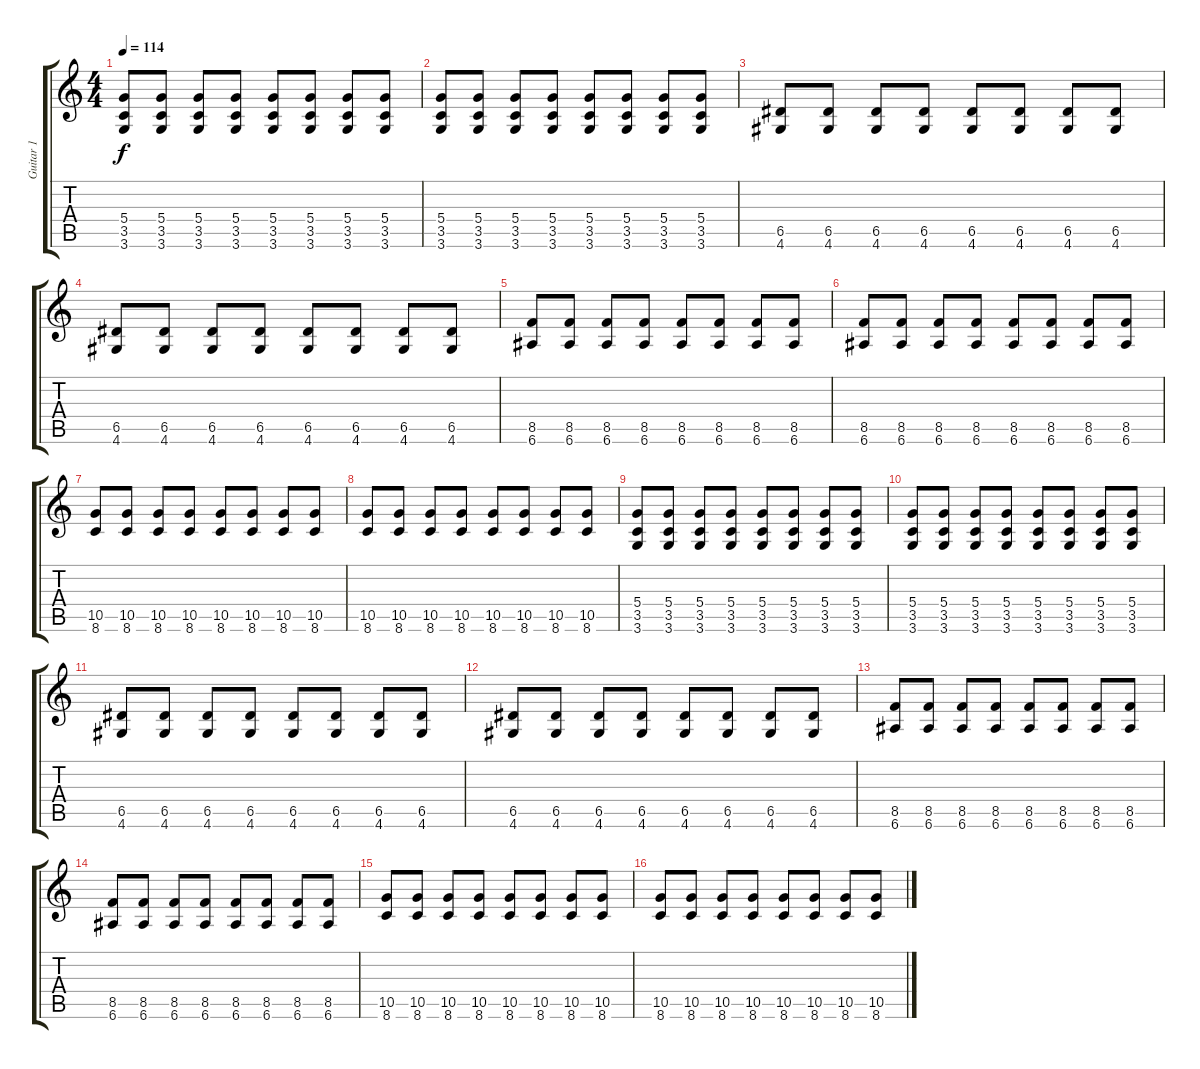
\track ("Guitar 1" "Guitar 1") {instrument overdrivenguitar}
\staff {score tabs}
\tuning (E4 B3 G3 D3 A2 E2) {hide}
\ts (4 4)
\tempo 114
\clef g2
\ks c
(5.4 3.5 3.6).8{dy f} (5.4 3.5 3.6).8 (5.4 3.5 3.6).8 (5.4 3.5 3.6).8 (5.4 3.5 3.6).8 (5.4 3.5 3.6).8 (5.4 3.5 3.6).8 (5.4 3.5 3.6).8 |
(5.4 3.5 3.6).8 (5.4 3.5 3.6).8 (5.4 3.5 3.6).8 (5.4 3.5 3.6).8 (5.4 3.5 3.6).8 (5.4 3.5 3.6).8 (5.4 3.5 3.6).8 (5.4 3.5 3.6).8 |
(6.5 4.6).8 (6.5 4.6).8 (6.5 4.6).8 (6.5 4.6).8 (6.5 4.6).8 (6.5 4.6).8 (6.5 4.6).8 (6.5 4.6).8 |
(6.5 4.6).8 (6.5 4.6).8 (6.5 4.6).8 (6.5 4.6).8 (6.5 4.6).8 (6.5 4.6).8 (6.5 4.6).8 (6.5 4.6).8 |
(8.5 6.6).8 (8.5 6.6).8 (8.5 6.6).8 (8.5 6.6).8 (8.5 6.6).8 (8.5 6.6).8 (8.5 6.6).8 (8.5 6.6).8 |
(8.5 6.6).8 (8.5 6.6).8 (8.5 6.6).8 (8.5 6.6).8 (8.5 6.6).8 (8.5 6.6).8 (8.5 6.6).8 (8.5 6.6).8 |
(10.5 8.6).8 (10.5 8.6).8 (10.5 8.6).8 (10.5 8.6).8 (10.5 8.6).8 (10.5 8.6).8 (10.5 8.6).8 (10.5 8.6).8 |
(10.5 8.6).8 (10.5 8.6).8 (10.5 8.6).8 (10.5 8.6).8 (10.5 8.6).8 (10.5 8.6).8 (10.5 8.6).8 (10.5 8.6).8 |
(5.4 3.5 3.6).8 (5.4 3.5 3.6).8 (5.4 3.5 3.6).8 (5.4 3.5 3.6).8 (5.4 3.5 3.6).8 (5.4 3.5 3.6).8 (5.4 3.5 3.6).8 (5.4 3.5 3.6).8 |
(5.4 3.5 3.6).8 (5.4 3.5 3.6).8 (5.4 3.5 3.6).8 (5.4 3.5 3.6).8 (5.4 3.5 3.6).8 (5.4 3.5 3.6).8 (5.4 3.5 3.6).8 (5.4 3.5 3.6).8 |
(6.5 4.6).8 (6.5 4.6).8 (6.5 4.6).8 (6.5 4.6).8 (6.5 4.6).8 (6.5 4.6).8 (6.5 4.6).8 (6.5 4.6).8 |
(6.5 4.6).8 (6.5 4.6).8 (6.5 4.6).8 (6.5 4.6).8 (6.5 4.6).8 (6.5 4.6).8 (6.5 4.6).8 (6.5 4.6).8 |
(8.5 6.6).8 (8.5 6.6).8 (8.5 6.6).8 (8.5 6.6).8 (8.5 6.6).8 (8.5 6.6).8 (8.5 6.6).8 (8.5 6.6).8 |
(8.5 6.6).8 (8.5 6.6).8 (8.5 6.6).8 (8.5 6.6).8 (8.5 6.6).8 (8.5 6.6).8 (8.5 6.6).8 (8.5 6.6).8 |
(10.5 8.6).8 (10.5 8.6).8 (10.5 8.6).8 (10.5 8.6).8 (10.5 8.6).8 (10.5 8.6).8 (10.5 8.6).8 (10.5 8.6).8 |
(10.5 8.6).8 (10.5 8.6).8 (10.5 8.6).8 (10.5 8.6).8 (10.5 8.6).8 (10.5 8.6).8 (10.5 8.6).8 (10.5 8.6).8
